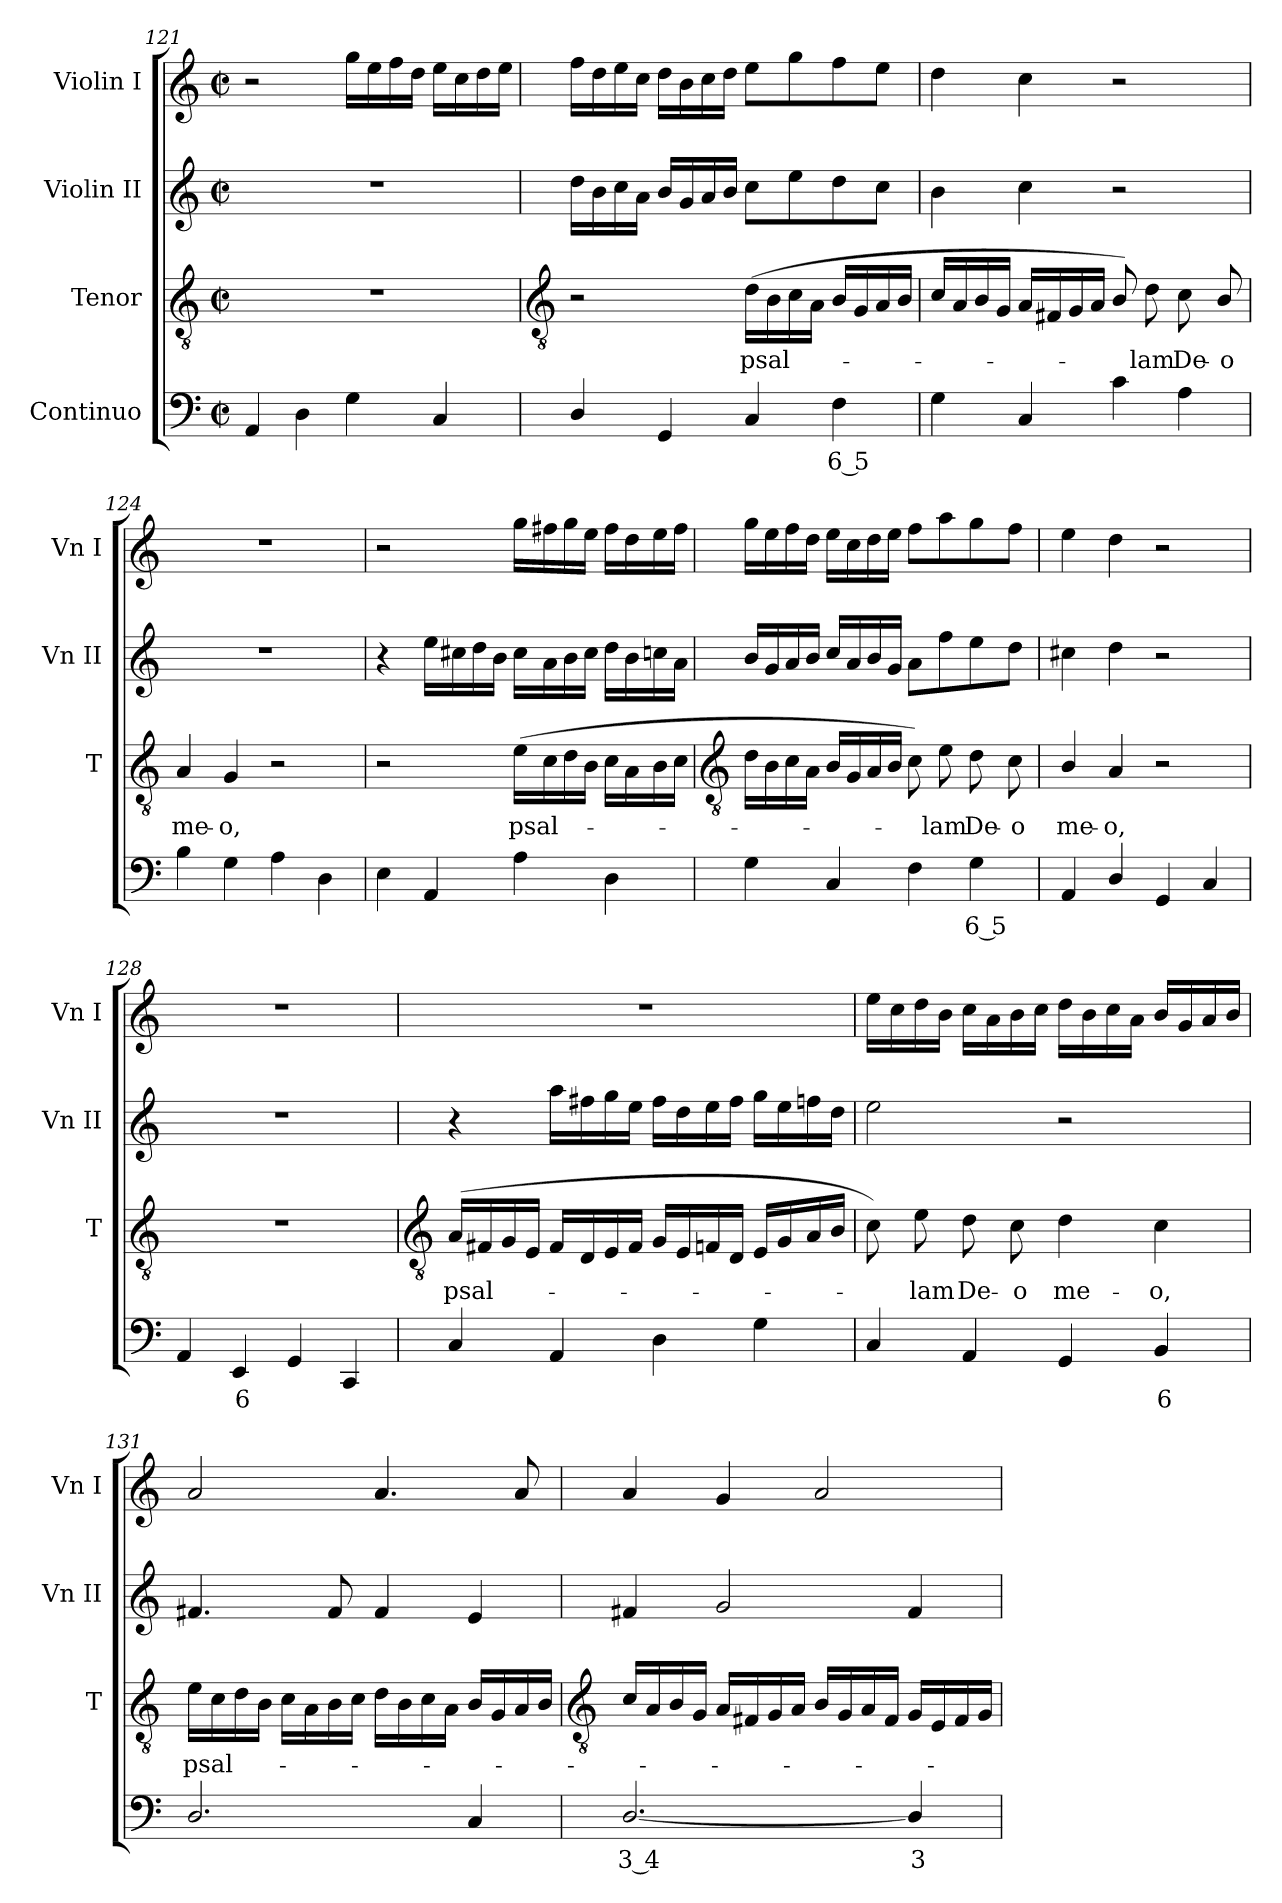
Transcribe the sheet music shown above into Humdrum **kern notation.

**kern	**text	**kern	**text	**kern	**kern
*part4	*part4	*part3	*part3	*part2	*part1
*staff4	*staff4	*staff3	*staff3	*staff2	*staff1
*I"Continuo	*	*I"Tenor	*	*I"Violin II	*I"Violin I
*	*	*I'T	*	*I'Vn II	*I'Vn I
*clefF4	*	*clefGv2	*	*clefG2	*clefG2
*k[]	*	*k[]	*	*k[]	*k[]
*C:	*	*C:	*	*C:	*C:
*M2/2	*	*M2/2	*	*M2/2	*M2/2
*met(c|)	*	*met(c|)	*	*met(c|)	*met(c|)
=121	=121	=121	=121	=121	=121
4AA	.	1r	.	1r	2r
4D	.	.	.	.	.
4G	.	.	.	.	16ggLL
.	.	.	.	.	16ee
.	.	.	.	.	16ff
.	.	.	.	.	16ddJJ
4C	.	.	.	.	16eeLL
.	.	.	.	.	16cc
.	.	.	.	.	16dd
.	.	.	.	.	16eeJJ
!!LO:LB:g=z
=122	=122	=122	=122	=122	=122
*	*	*clefGv2	*	*	*
4D/	.	2r	.	16ddLL	16ffLL
.	.	.	.	16b	16dd
.	.	.	.	16cc	16ee
.	.	.	.	16aJJ	16ccJJ
4GG	.	.	.	16bLL	16ddLL
.	.	.	.	16g	16b
.	.	.	.	16a	16cc
.	.	.	.	16bJJ	16ddJJ
!	!	!	!LO:LY:b	!	!
4C	.	(<16dLL	psal-	8ccL	8eeL
.	.	16B	.	.	.
.	.	16c	.	8ee	8gg
.	.	16AJJ	.	.	.
!	!LO:LY:b	!	!	!	!
4F	6 5	16BLL	.	8dd	8ff
.	.	16G	.	.	.
.	.	16A	.	8ccJ	8eeJ
.	.	16BJJ	.	.	.
=123	=123	=123	=123	=123	=123
4G	.	16cLL	.	4b	4dd
.	.	16A	.	.	.
.	.	16B	.	.	.
.	.	16GJJ	.	.	.
4C	.	16ALL	.	4cc	4cc
.	.	16F#X	.	.	.
.	.	16G	.	.	.
.	.	16AJJ	.	.	.
4c	.	8B/)	.	2r	2r
!	!	!	!LO:LY:b	!	!
.	.	8d	lam	.	.
!	!	!	!LO:LY:b	!	!
4A	.	8c	De-	.	.
!	!	!	!LO:LY:b	!	!
.	.	8B/	-o	.	.
!!LO:LB:g=z
=124	=124	=124	=124	=124	=124
!	!	!	!LO:LY:b	!	!
4B	.	4A	me-	1r	1r
!	!	!	!LO:LY:b	!	!
4G	.	4G	-o,	.	.
4A	.	2r	.	.	.
4D	.	.	.	.	.
=125	=125	=125	=125	=125	=125
4E	.	2r	.	4r	2r
4AA	.	.	.	16eeLL	.
.	.	.	.	16cc#X	.
.	.	.	.	16dd	.
.	.	.	.	16bJJ	.
!	!	!	!LO:LY:b	!	!
4A	.	(>16eLL	psal-	16cc#LL	16ggLL
.	.	16c	.	16a	16ff#X
.	.	16d	.	16b	16gg
.	.	16BJJ	.	16cc#JJ	16eeJJ
4D	.	16cLL	.	16ddLL	16ff#LL
.	.	16A	.	16b	16dd
.	.	16B	.	16ccn	16ee
.	.	16cJJ	.	16aJJ	16ff#JJ
!!LO:LB:g=z
=126	=126	=126	=126	=126	=126
*	*	*clefGv2	*	*	*
4G	.	16dLL	.	16bLL	16ggLL
.	.	16B	.	16g	16ee
.	.	16c	.	16a	16ff
.	.	16AJJ	.	16bJJ	16ddJJ
4C	.	16BLL	.	16ccLL	16eeLL
.	.	16G	.	16a	16cc
.	.	16A	.	16b	16dd
.	.	16BJJ	.	16gJJ	16eeJJ
4F	.	8c)	.	8aL	8ffL
!	!	!	!LO:LY:b	!	!
.	.	8e	lam	8ff	8aa
!	!LO:LY:b	!	!LO:LY:b	!	!
4G	6 5	8d	De-	8ee	8gg
!	!	!	!LO:LY:b	!	!
.	.	8c	-o	8ddJ	8ffJ
!!LO:LB:g=z
=127	=127	=127	=127	=127	=127
!	!	!	!LO:LY:b	!	!
4AA	.	4B/	me-	4cc#X	4ee
!	!	!	!LO:LY:b	!	!
4D/	.	4A	-o,	4dd	4dd
4GG	.	2r	.	2r	2r
4C	.	.	.	.	.
=128	=128	=128	=128	=128	=128
4AA	.	1r	.	1r	1r
!	!LO:LY:b	!	!	!	!
4EE	6	.	.	.	.
4GG	.	.	.	.	.
4CC	.	.	.	.	.
!!LO:LB:g=z
=129	=129	=129	=129	=129	=129
*	*	*clefGv2	*	*	*
!	!	!	!LO:LY:b	!	!
4C	.	(<16ALL	psal-	4r	1r
.	.	16F#X	.	.	.
.	.	16G	.	.	.
.	.	16EJJ	.	.	.
4AA	.	16F#LL	.	16aaLL	.
.	.	16D	.	16ff#X	.
.	.	16E	.	16gg	.
.	.	16F#JJ	.	16eeJJ	.
4D	.	16GLL	.	16ff#LL	.
.	.	16E	.	16dd	.
.	.	16Fn	.	16ee	.
.	.	16DJJ	.	16ff#JJ	.
4G	.	16ELL	.	16ggLL	.
.	.	16G	.	16ee	.
.	.	16A	.	16ffn	.
.	.	16BJJ	.	16ddJJ	.
!!LO:LB:g=z
=130	=130	=130	=130	=130	=130
4C	.	8c)	.	2ee	16eeLL
.	.	.	.	.	16cc
!	!	!	!LO:LY:b	!	!
.	.	8e	lam	.	16dd
.	.	.	.	.	16bJJ
!	!	!	!LO:LY:b	!	!
4AA	.	8d	De-	.	16ccLL
.	.	.	.	.	16a
!	!	!	!LO:LY:b	!	!
.	.	8c	-o	.	16b
.	.	.	.	.	16ccJJ
!	!	!	!LO:LY:b	!	!
4GG	.	4d	me-	2r	16ddLL
.	.	.	.	.	16b
.	.	.	.	.	16cc
.	.	.	.	.	16aJJ
!	!LO:LY:b	!	!LO:LY:b	!	!
4BB	6	4c	-o,	.	16bLL
.	.	.	.	.	16g
.	.	.	.	.	16a
.	.	.	.	.	16bJJ
=131	=131	=131	=131	=131	=131
!	!	!	!LO:LY:b	!	!
2.D/	.	16eLL	psal-	4.f#X	2a
.	.	16c	.	.	.
.	.	16d	.	.	.
.	.	16BJJ	.	.	.
.	.	16cLL	.	.	.
.	.	16A	.	.	.
.	.	16B	.	8f#	.
.	.	16cJJ	.	.	.
.	.	16dLL	.	4f#	4.a
.	.	16B	.	.	.
.	.	16c	.	.	.
.	.	16AJJ	.	.	.
4C	.	16BLL	.	4e	.
.	.	16G	.	.	.
.	.	16A	.	.	8a
.	.	16BJJ	.	.	.
!!LO:LB:g=z
=132	=132	=132	=132	=132	=132
*	*	*clefGv2	*	*	*
!	!LO:LY:b	!	!	!	!
[2.D/	3 4	16cLL	.	4f#X	4a
.	.	16A	.	.	.
.	.	16B	.	.	.
.	.	16GJJ	.	.	.
.	.	16ALL	.	2g	4g
.	.	16F#X	.	.	.
.	.	16G	.	.	.
.	.	16AJJ	.	.	.
.	.	16BLL	.	.	2a
.	.	16G	.	.	.
.	.	16A	.	.	.
.	.	16F#JJ	.	.	.
!	!LO:LY:b	!	!	!	!
4D/]	3	16GLL	.	4f#	.
.	.	16E	.	.	.
.	.	16F#	.	.	.
.	.	16GJJ	.	.	.
=	=	=	=	=	=
*-	*-	*-	*-	*-	*-
